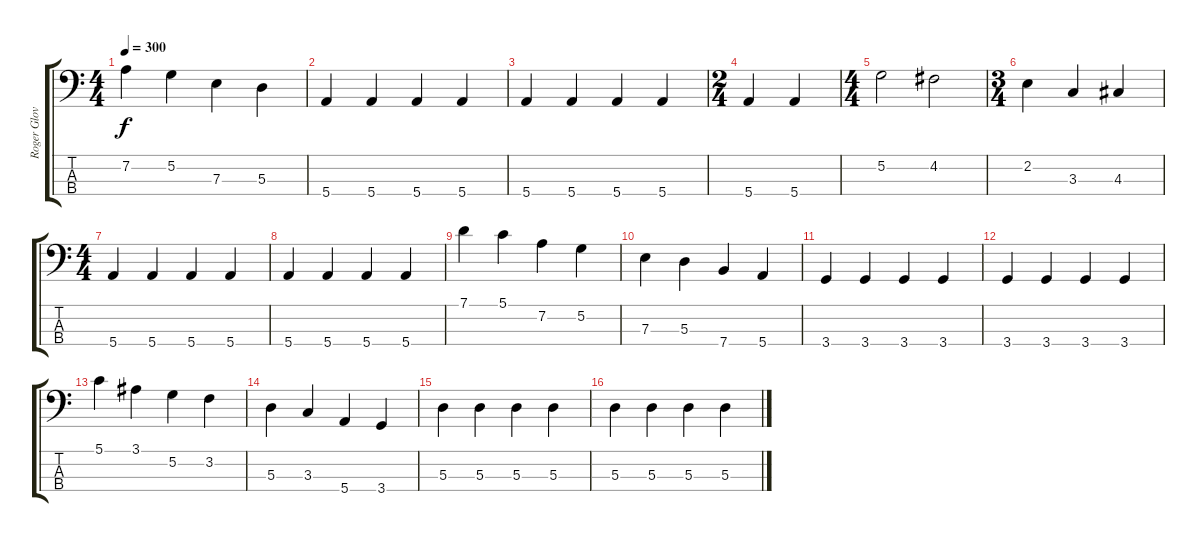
\track ("Roger Glover" "Roger Glov") {instrument electricbasspick}
\staff {score tabs}
\tuning (G2 D2 A1 E1) {hide}
\ts (4 4)
\tempo 300
\clef f4
\ks c
7.2.4{dy f} 5.2.4 7.3.4 5.3.4 |
5.4.4 5.4.4 5.4.4 5.4.4 |
5.4.4 5.4.4 5.4.4 5.4.4 |
\ts (2 4)
5.4.4 5.4.4 |
\ts (4 4)
5.2.2 4.2.2 |
\ts (3 4)
2.2.4 3.3.4 4.3.4 |
\ts (4 4)
5.4.4 5.4.4 5.4.4 5.4.4 |
5.4.4 5.4.4 5.4.4 5.4.4 |
7.1.4 5.1.4 7.2.4 5.2.4 |
7.3.4 5.3.4 7.4.4 5.4.4 |
3.4.4 3.4.4 3.4.4 3.4.4 |
3.4.4 3.4.4 3.4.4 3.4.4 |
5.1.4 3.1.4 5.2.4 3.2.4 |
5.3.4 3.3.4 5.4.4 3.4.4 |
5.3.4 5.3.4 5.3.4 5.3.4 |
5.3.4 5.3.4 5.3.4 5.3.4
